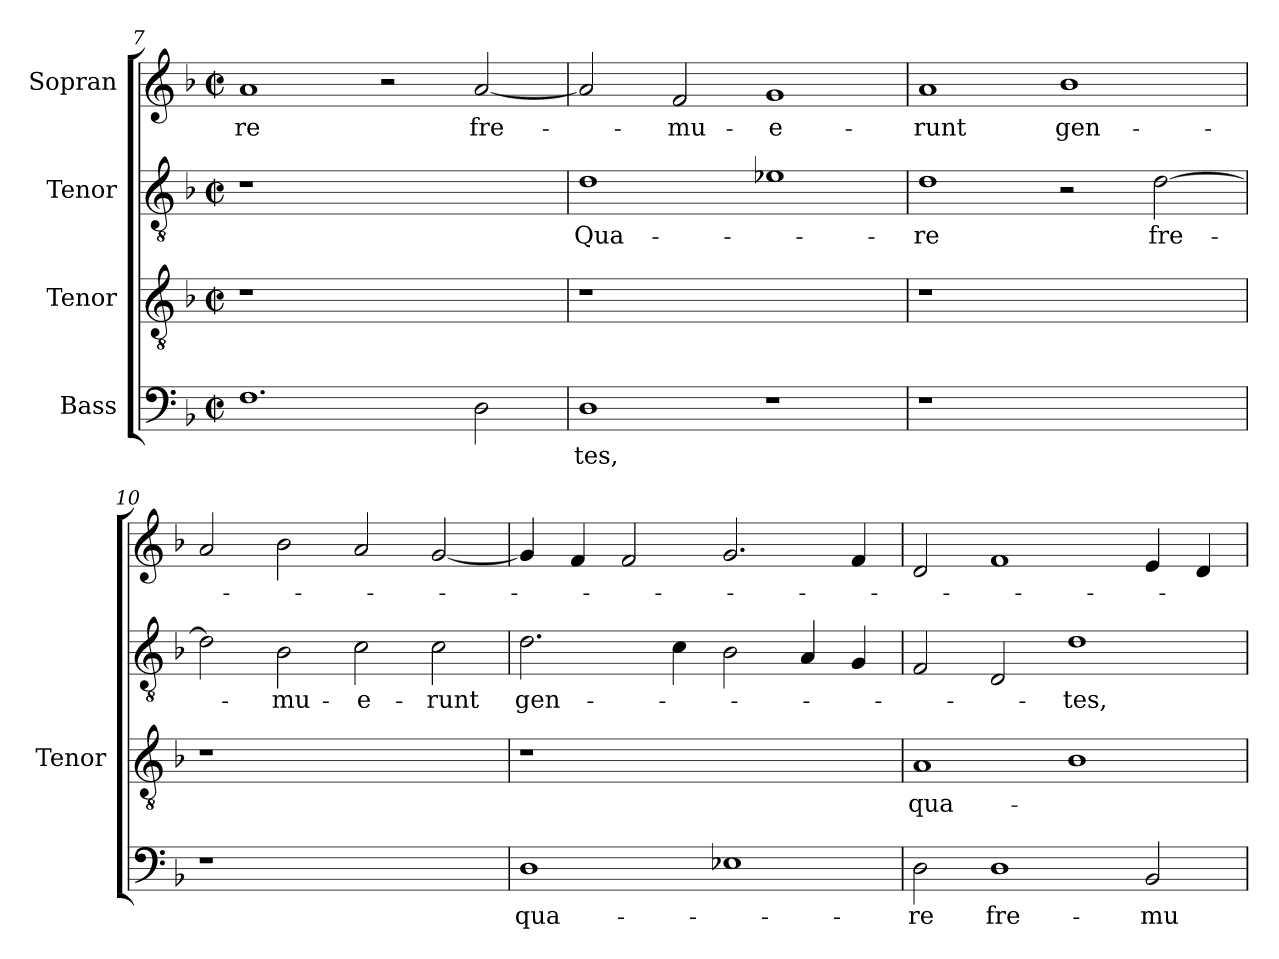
**kern	**text	**kern	**text	**kern	**text	**kern	**text
*part4	*part4	*part3	*part3	*part2	*part2	*part1	*part1
*staff4	*staff4	*staff3	*staff3	*staff2	*staff2	*staff1	*staff1
*I"Bass	*	*I"Tenor	*	*I"Tenor	*	*I"Sopran	*
*	*	*I'Tenor	*	*	*	*	*
*clefF4	*	*clefGv2	*	*clefGv2	*	*clefG2	*
*	*	*ITrd7c12	*	*ITrd7c12	*	*	*
*k[b-]	*	*k[b-]	*	*k[b-]	*	*k[b-]	*
*F:	*	*F:	*	*F:	*	*F:	*
*M2/2	*	*M2/2	*	*M2/2	*	*M2/2	*
*met(c|)	*	*met(c|)	*	*met(c|)	*	*met(c|)	*
=7	=7	=7	=7	=7	=7	=7	=7
!	!	!LO:N:vis=1	!	!LO:N:vis=1	!	!	!
!	!	!	!	!	!	!	!LO:LY:b:color=#000000
1.Fi	.	1r	.	1r	.	1ai	-re
.	.	1ryy	.	1ryy	.	2r	.
!	!	!	!	!	!	!	!LO:LY:b:color=#000000
2Di\	.	.	.	.	.	[<2ai/	fre-
!!LO:LB:g=z
=8	=8	=8	=8	=8	=8	=8	=8
!	!LO:LY:b:color=#000000	!LO:N:vis=1	!	!	!	!	!
!	!	!	!	!	!LO:LY:b:color=#000000	!	!
1Di	-tes,	1r	.	1Di	Qua-	2ai/]	.
!	!	!	!	!	!	!	!LO:LY:b:color=#000000
.	.	.	.	.	.	2fi/	-mu-
!	!	!	!	!	!	!	!LO:LY:b:color=#000000
1r	.	1ryy	.	1E-Xi	.	1gi	-e-
=9	=9	=9	=9	=9	=9	=9	=9
!LO:N:vis=1	!	!LO:N:vis=1	!	!	!	!	!
!	!	!	!	!	!LO:LY:b:color=#000000	!	!
!	!	!	!	!	!	!	!LO:LY:b:color=#000000
1r	.	1r	.	1Di	-re	1ai	-runt
!	!	!	!	!	!	!	!LO:LY:b:color=#000000
1ryy	.	1ryy	.	2r	.	1b-i	gen-
!	!	!	!	!	!LO:LY:b:color=#000000	!	!
.	.	.	.	[>2Di\	fre-	.	.
=10	=10	=10	=10	=10	=10	=10	=10
!LO:N:vis=1	!	!LO:N:vis=1	!	!	!	!	!
1r	.	1r	.	2Di\]	.	2ai/	.
!	!	!	!	!	!LO:LY:b:color=#000000	!	!
.	.	.	.	2BB-i\	-mu-	2b-i\	.
!	!	!	!	!	!LO:LY:b:color=#000000	!	!
1ryy	.	1ryy	.	2Ci\	-e-	2ai/	.
!	!	!	!	!	!LO:LY:b:color=#000000	!	!
.	.	.	.	2Ci\	-runt	[<2gi/	.
=11	=11	=11	=11	=11	=11	=11	=11
!	!LO:LY:b:color=#000000	!LO:N:vis=1	!	!	!	!	!
!	!	!	!	!	!LO:LY:b:color=#000000	!	!
1Di	qua-	1r	.	2.Di\	gen-	4gi/]	.
.	.	.	.	.	.	4fi/	.
.	.	.	.	.	.	2fi/	.
.	.	.	.	4Ci\	.	.	.
1E-Xi	.	1ryy	.	2BB-i\	.	2.gi/	.
.	.	.	.	4AAi/	.	.	.
.	.	.	.	4GGi/	.	4fi/	.
=12	=12	=12	=12	=12	=12	=12	=12
!	!LO:LY:b:color=#000000	!	!	!	!	!	!
!	!	!	!LO:LY:b:color=#000000	!	!	!	!
2Di\	-re	1AAi	qua-	2FFi/	.	2di/	.
!	!LO:LY:b:color=#000000	!	!	!	!	!	!
1Di	fre-	.	.	2DDi/	.	1fi	.
!	!	!	!	!	!LO:LY:b:color=#000000	!	!
.	.	1BB-i	.	1Di	-tes,	.	.
!	!LO:LY:b:color=#000000	!	!	!	!	!	!
2BB-i/	-mu-	.	.	.	.	4ei/	.
.	.	.	.	.	.	4di/	.
=	=	=	=	=	=	=	=
*-	*-	*-	*-	*-	*-	*-	*-
